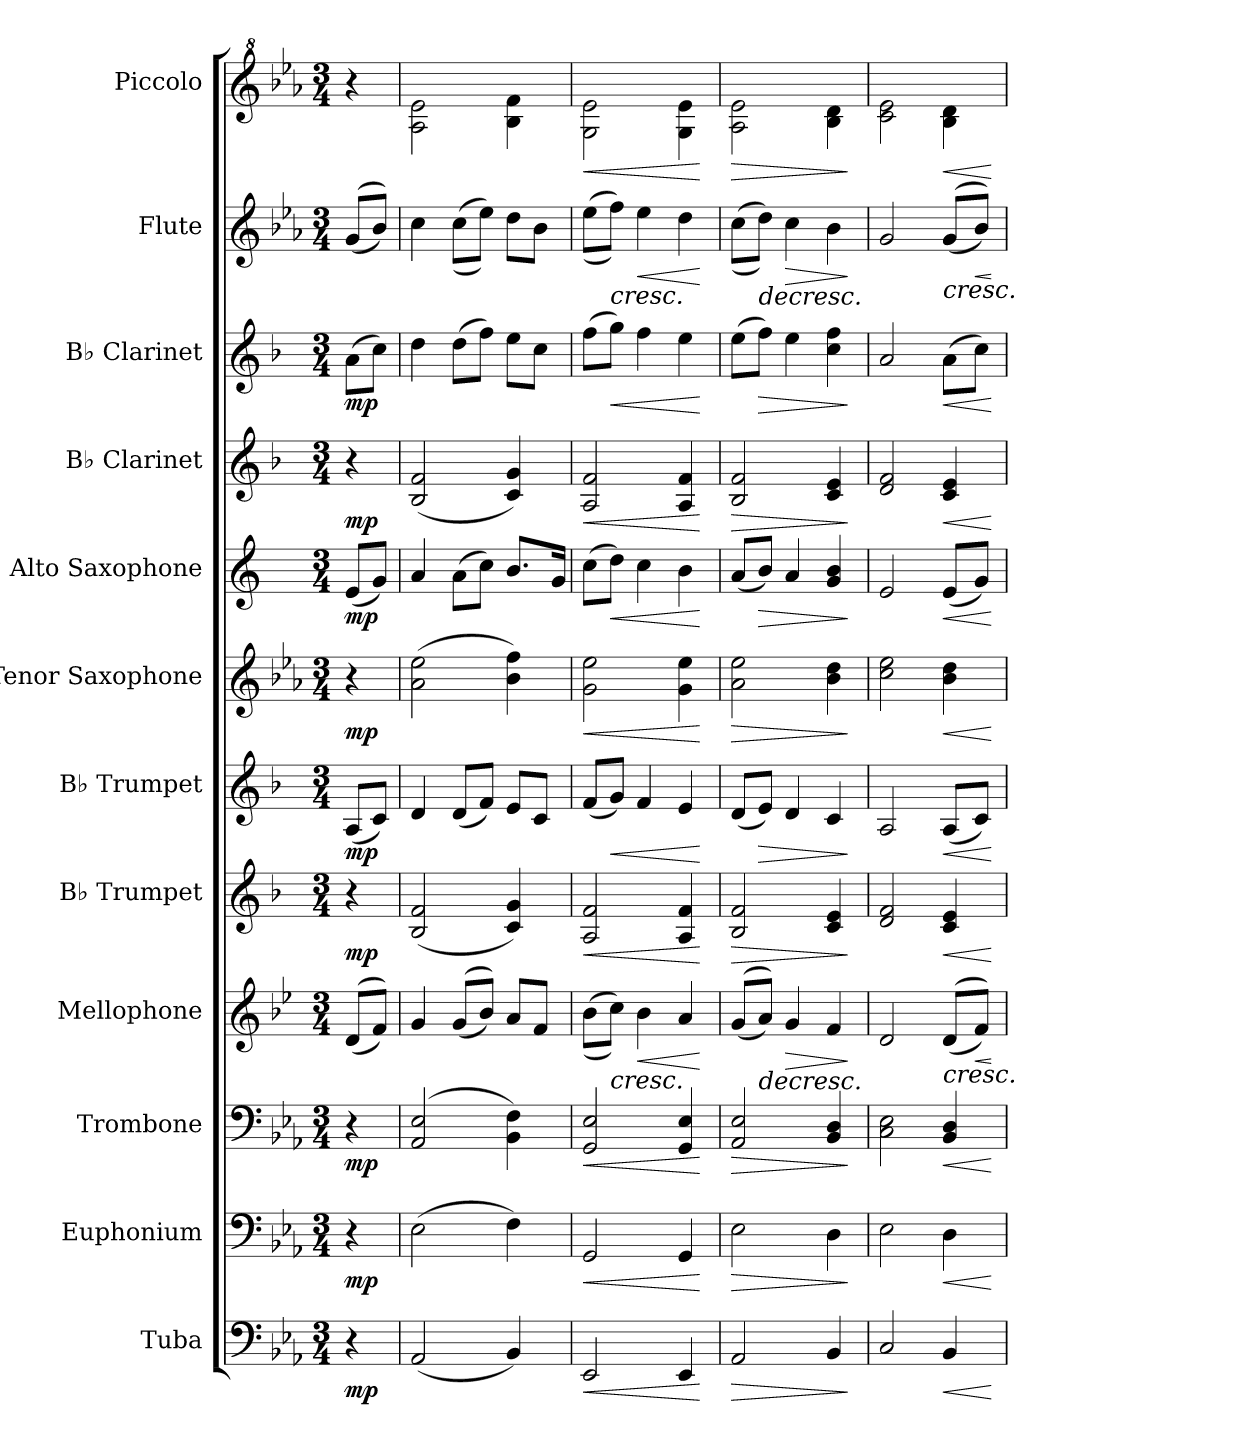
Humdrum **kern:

**kern	**dynam	**kern	**dynam	**kern	**dynam	**kern	**dynam	**kern	**dynam	**kern	**dynam	**kern	**dynam	**kern	**dynam	**kern	**dynam	**kern	**dynam	**kern	**dynam	**kern	**dynam
*part12	*part12	*part11	*part11	*part10	*part10	*part9	*part9	*part8	*part8	*part7	*part7	*part6	*part6	*part5	*part5	*part4	*part4	*part3	*part3	*part2	*part2	*part1	*part1
*staff12	*staff12	*staff11	*staff11	*staff10	*staff10	*staff9	*staff9	*staff8	*staff8	*staff7	*staff7	*staff6	*staff6	*staff5	*staff5	*staff4	*staff4	*staff3	*staff3	*staff2	*staff2	*staff1	*staff1
*I"Tuba	*	*I"Euphonium	*	*I"Trombone	*	*I"Mellophone	*	*I"B♭ Trumpet	*	*I"B♭ Trumpet	*	*I"Tenor Saxophone	*	*I"Alto Saxophone	*	*I"B♭ Clarinet	*	*I"B♭ Clarinet	*	*I"Flute	*	*I"Piccolo	*
*I'Tba.	*	*I'Euph.	*	*I'Trb.	*	*I'Mph.	*	*I'B♭ Tpt.	*	*I'B♭ Tpt.	*	*I'T. Sax.	*	*I'A. Sax.	*	*I'B♭ Cl.	*	*I'B♭ Cl.	*	*I'Fl.	*	*I'Picc.	*
*clefF4	*	*clefF4	*	*clefF4	*	*clefG2	*	*clefG2	*	*clefG2	*	*clefG2	*	*clefG2	*	*clefG2	*	*clefG2	*	*clefG2	*	*clefG^2	*
*	*	*	*	*	*	*ITrd4c7	*	*ITrd1c2	*	*ITrd1c2	*	*ITrd8c14	*	*ITrd5c9	*	*ITrd1c2	*	*ITrd1c2	*	*	*	*ITrd-7c-12	*
*k[b-e-a-]	*	*k[b-e-a-]	*	*k[b-e-a-]	*	*k[b-e-a-]	*	*k[b-e-a-]	*	*k[b-e-a-]	*	*k[b-e-a-]	*	*k[b-e-a-]	*	*k[b-e-a-]	*	*k[b-e-a-]	*	*k[b-e-a-]	*	*k[b-e-a-]	*
*M3/4	*	*M3/4	*	*M3/4	*	*M3/4	*	*M3/4	*	*M3/4	*	*M3/4	*	*M3/4	*	*M3/4	*	*M3/4	*	*M3/4	*	*M3/4	*
*MM68	*	*MM68	*	*MM68	*	*MM68	*	*MM68	*	*MM68	*	*MM68	*	*MM68	*	*MM68	*	*MM68	*	*MM68	*	*MM68	*
=	=	=	=	=	=	=	=	=	=	=	=	=	=	=	=	=	=	=	=	=	=	=	=
!	!LO:DY:b	!	!LO:DY:b	!	!LO:DY:b	!	!LO:DY:b	!	!	!	!	!	!	!	!	!	!	!	!	!	!	!	!
!	!	!	!	!	!	!	!LO:DY:n=1:b	!	!LO:DY:b	!	!LO:DY:b	!	!LO:DY:b	!	!LO:DY:b	!	!LO:DY:b	!	!LO:DY:b	!	!LO:DY:b	!	!
!	!	!	!	!	!	!	!	!	!	!	!	!	!	!	!	!	!	!	!	!	!LO:DY:n=1:b	!	!LO:DY:b
!	!	!	!	!	!	!	!	!	!	!	!	!	!	!	!	!	!	!	!	!	!	!	!LO:DY:n=1:b
4r	mp	4r	mp	4r	mp	((8G/L	mp mp	4r	mp	(8G/L	mp	4r	mp	(8G/L	mp	4r	mp	(8g\L	mp	((8g/L	mp mp	4r	mp mp
.	.	.	.	.	.	8B-/J))	.	.	.	8B-/J)	.	.	.	8B-/J)	.	.	.	8b-\J)	.	8b-/J))	.	.	.
=1	=1	=1	=1	=1	=1	=1	=1	=1	=1	=1	=1	=1	=1	=1	=1	=1	=1	=1	=1	=1	=1	=1	=1
(2AA-/	.	(2E-\	.	(2AA-/ 2E-/	.	4c/	.	(2A-/ 2e-/	.	4c/	.	(2A-\ 2e-\	.	4c/	.	(2A-/ 2e-/	.	4cc\	.	4cc\	.	2aa-\ 2eee-\	.
.	.	.	.	.	.	((8c/L	.	.	.	(8c/L	.	.	.	(8c\L	.	.	.	(8cc\L	.	((8cc\L	.	.	.
.	.	.	.	.	.	8e-/J))	.	.	.	8e-/J)	.	.	.	8e-\J)	.	.	.	8ee-\J)	.	8ee-\J))	.	.	.
4BB-/)	.	4F\)	.	4BB-\ 4F\)	.	8d/L	.	4B-/ 4f/)	.	8d/L	.	4B-\ 4f\)	.	8.d/L	.	4B-/ 4f/)	.	8dd\L	.	8dd\L	.	4bb-\ 4fff\	.
.	.	.	.	.	.	8B-/J	.	.	.	8B-/J	.	.	.	.	.	.	.	8b-\J	.	8b-\J	.	.	.
.	.	.	.	.	.	.	.	.	.	.	.	.	.	16B-/Jk	.	.	.	.	.	.	.	.	.
=2	=2	=2	=2	=2	=2	=2	=2	=2	=2	=2	=2	=2	=2	=2	=2	=2	=2	=2	=2	=2	=2	=2	=2
!	!LO:HP:b	!	!LO:HP:b	!	!LO:HP:b	!	!	!	!LO:HP:b	!	!	!	!LO:HP:b	!	!	!	!LO:HP:b	!	!	!	!	!	!LO:HP:b
2EE-/	<	2GG/	<	2GG/ 2E-/	<	((8e-\L	.	2G/ 2e-/	<	(8e-/L	.	2G\ 2e-\	<	(8e-\L	.	2G/ 2e-/	<	(8ee-\L	.	((8ee-\L	.	2gg\ 2eee-\	<
!	!	!	!	!	!	!	!LO:HP:b	!	!	!	!LO:HP:b	!	!	!	!LO:HP:b	!	!	!	!LO:HP:b	!	!LO:HP:b	!	!
.	.	.	.	.	.	8f\J))	<	.	.	8f/J)	<	.	.	8f\J)	<	.	.	8ff\J)	<	8ff\J))	<	.	.
!	!	!	!	!	!	!	!LO:HP:b	!	!	!	!	!	!	!	!	!	!	!	!	!	!LO:HP:b	!	!
.	.	.	.	.	.	4e-\	<	.	.	4e-/	.	.	.	4e-\	.	.	.	4ee-\	.	4ee-\	<	.	.
4EE-/	.	4GG/	.	4GG/ 4E-/	.	4d/	.	4G/ 4e-/	.	4d/	.	4G\ 4e-\	.	4d\	.	4G/ 4e-/	.	4dd\	.	4dd\	.	4gg\ 4eee-\	.
.	[	.	[	.	[	.	[ [	.	[	.	[	.	[	.	[	.	[	.	[	.	[ [	.	[
=3	=3	=3	=3	=3	=3	=3	=3	=3	=3	=3	=3	=3	=3	=3	=3	=3	=3	=3	=3	=3	=3	=3	=3
!	!LO:HP:b	!	!LO:HP:b	!	!LO:HP:b	!	!	!	!LO:HP:b	!	!	!	!LO:HP:b	!	!	!	!LO:HP:b	!	!	!	!	!	!LO:HP:b
2AA-/	>	2E-\	>	2AA-/ 2E-/	>	((8c/L	.	2A-/ 2e-/	>	(8c/L	.	2A-\ 2e-\	>	(8c/L	.	2A-/ 2e-/	>	(8dd\L	.	((8cc\L	.	2aa-\ 2eee-\	>
!	!	!	!	!	!	!	!LO:HP:b	!	!	!	!LO:HP:b	!	!	!	!LO:HP:b	!	!	!	!LO:HP:b	!	!LO:HP:b	!	!
.	.	.	.	.	.	8d/J))	>	.	.	8d/J)	>	.	.	8d/J)	>	.	.	8ee-\J)	>	8dd\J))	>	.	.
!	!	!	!	!	!	!	!LO:HP:b	!	!	!	!	!	!	!	!	!	!	!	!	!	!LO:HP:b	!	!
.	.	.	.	.	.	4c/	>	.	.	4c/	.	.	.	4c/	.	.	.	4dd\	.	4cc\	>	.	.
4BB-/	.	4D\	.	4BB-/ 4D/	.	4B-/	.	4B-/ 4d/	.	4B-/	.	4B-\ 4d\	.	4B-/ 4d/	.	4B-/ 4d/	.	4b-\ 4ee-\	.	4b-\	.	4bb-\ 4ddd\	.
.	]	.	]	.	]	.	] ]	.	]	.	]	.	]	.	]	.	]	.	]	.	] ]	.	]
=4	=4	=4	=4	=4	=4	=4	=4	=4	=4	=4	=4	=4	=4	=4	=4	=4	=4	=4	=4	=4	=4	=4	=4
2C/	.	2E-\	.	2C\ 2E-\	.	2G/	.	2c/ 2e-/	.	2G/	.	2c\ 2e-\	.	2G/	.	2c/ 2e-/	.	2g/	.	2g/	.	2ccc\ 2eee-\	.
!	!LO:HP:b	!	!LO:HP:b	!	!LO:HP:b	!	!LO:HP:b	!	!LO:HP:b	!	!LO:HP:b	!	!LO:HP:b	!	!LO:HP:b	!	!LO:HP:b	!	!LO:HP:b	!	!LO:HP:b	!	!LO:HP:b
4BB-/	<	4D\	<	4BB-/ 4D/	<	((8G/L	<	4B-/ 4d/	<	(8G/L	<	4B-\ 4d\	<	(8G/L	<	4B-/ 4d/	<	(8g\L	<	((8g/L	<	4bb-\ 4ddd\	<
!	!	!	!	!	!	!	!LO:HP:b	!	!	!	!	!	!	!	!	!	!	!	!	!	!LO:HP:b	!	!
.	.	.	.	.	.	8B-/J))	<	.	.	8B-/J)	.	.	.	8B-/J)	.	.	.	8b-\J)	.	8b-/J))	<	.	.
.	[	.	[	.	[	.	[ [	.	[	.	[	.	[	.	[	.	[	.	[	.	[ [	.	[
=	=	=	=	=	=	=	=	=	=	=	=	=	=	=	=	=	=	=	=	=	=	=	=
*-	*-	*-	*-	*-	*-	*-	*-	*-	*-	*-	*-	*-	*-	*-	*-	*-	*-	*-	*-	*-	*-	*-	*-
